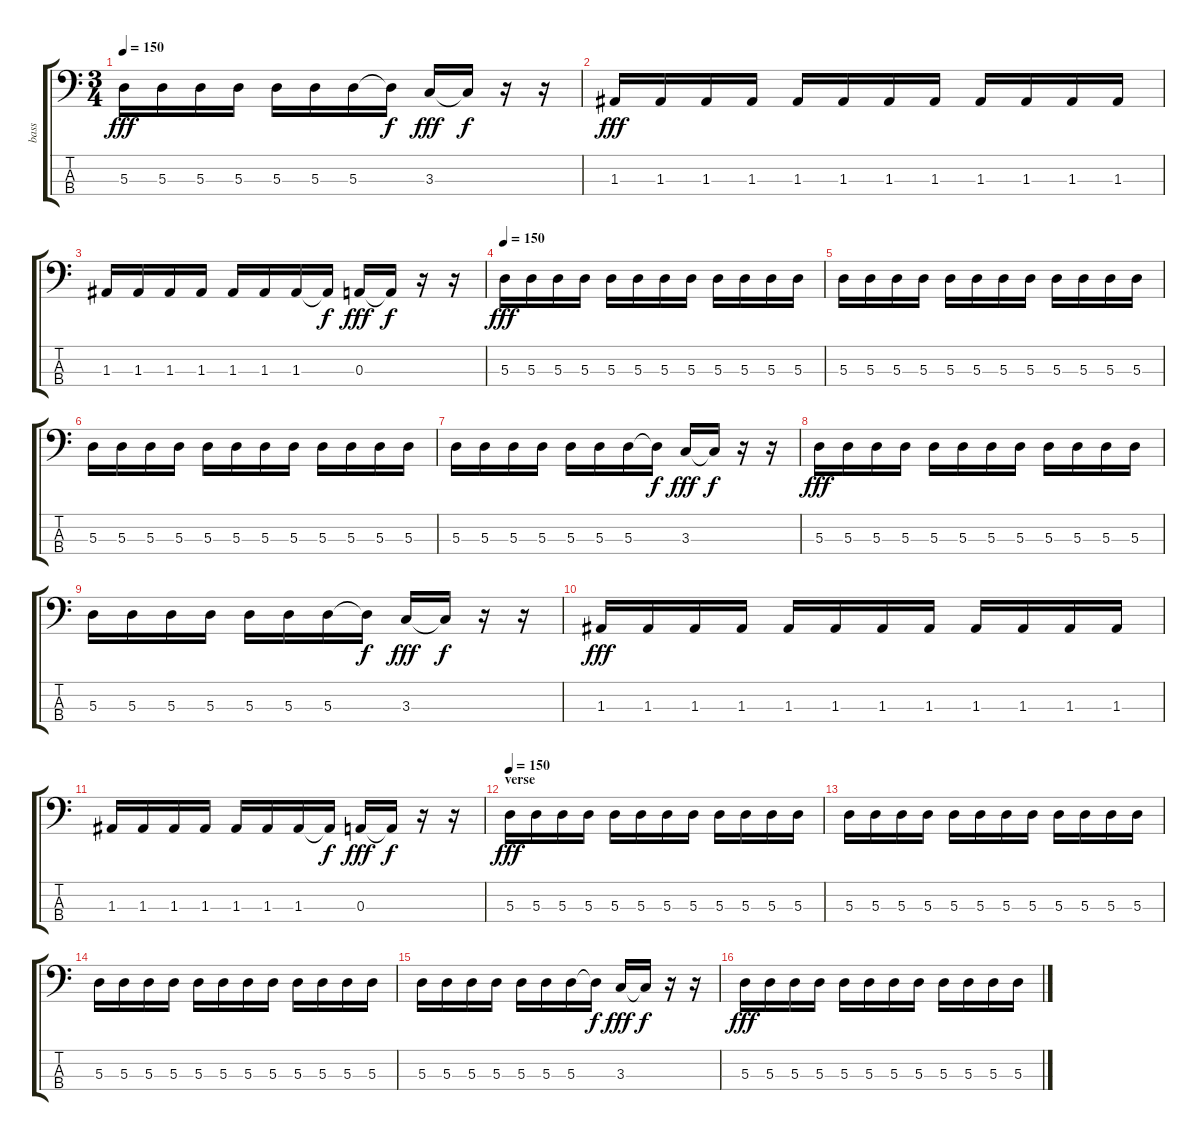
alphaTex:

\track ("bass" "bass") {instrument electricbassfinger}
\staff {score tabs}
\tuning (G2 D2 A1 D1) {hide}
\ts (3 4)
\tempo 150
\clef f4
\ks c
5.3.16{dy fff} 5.3.16 5.3.16 5.3.16 5.3.16 5.3.16 5.3.16 5.3{t}.16{dy f} 3.3.16{dy fff} 3.3{t}.16{dy f} r.16 r.16 |
1.3.16{dy fff} 1.3.16 1.3.16 1.3.16 1.3.16 1.3.16 1.3.16 1.3.16 1.3.16 1.3.16 1.3.16 1.3.16 |
1.3.16 1.3.16 1.3.16 1.3.16 1.3.16 1.3.16 1.3.16 1.3{t}.16{dy f} 0.3.16{dy fff} 0.3{t}.16{dy f} r.16 r.16 |
\tempo 150
5.3.16{dy fff} 5.3.16 5.3.16 5.3.16 5.3.16 5.3.16 5.3.16 5.3.16 5.3.16 5.3.16 5.3.16 5.3.16 |
5.3.16 5.3.16 5.3.16 5.3.16 5.3.16 5.3.16 5.3.16 5.3.16 5.3.16 5.3.16 5.3.16 5.3.16 |
5.3.16 5.3.16 5.3.16 5.3.16 5.3.16 5.3.16 5.3.16 5.3.16 5.3.16 5.3.16 5.3.16 5.3.16 |
5.3.16 5.3.16 5.3.16 5.3.16 5.3.16 5.3.16 5.3.16 5.3{t}.16{dy f} 3.3.16{dy fff} 3.3{t}.16{dy f} r.16 r.16 |
5.3.16{dy fff} 5.3.16 5.3.16 5.3.16 5.3.16 5.3.16 5.3.16 5.3.16 5.3.16 5.3.16 5.3.16 5.3.16 |
5.3.16 5.3.16 5.3.16 5.3.16 5.3.16 5.3.16 5.3.16 5.3{t}.16{dy f} 3.3.16{dy fff} 3.3{t}.16{dy f} r.16 r.16 |
1.3.16{dy fff} 1.3.16 1.3.16 1.3.16 1.3.16 1.3.16 1.3.16 1.3.16 1.3.16 1.3.16 1.3.16 1.3.16 |
1.3.16 1.3.16 1.3.16 1.3.16 1.3.16 1.3.16 1.3.16 1.3{t}.16{dy f} 0.3.16{dy fff} 0.3{t}.16{dy f} r.16 r.16 |
\section ("" "verse")
\tempo 150
5.3.16{dy fff} 5.3.16 5.3.16 5.3.16 5.3.16 5.3.16 5.3.16 5.3.16 5.3.16 5.3.16 5.3.16 5.3.16 |
5.3.16 5.3.16 5.3.16 5.3.16 5.3.16 5.3.16 5.3.16 5.3.16 5.3.16 5.3.16 5.3.16 5.3.16 |
5.3.16 5.3.16 5.3.16 5.3.16 5.3.16 5.3.16 5.3.16 5.3.16 5.3.16 5.3.16 5.3.16 5.3.16 |
5.3.16 5.3.16 5.3.16 5.3.16 5.3.16 5.3.16 5.3.16 5.3{t}.16{dy f} 3.3.16{dy fff} 3.3{t}.16{dy f} r.16 r.16 |
5.3.16{dy fff} 5.3.16 5.3.16 5.3.16 5.3.16 5.3.16 5.3.16 5.3.16 5.3.16 5.3.16 5.3.16 5.3.16
